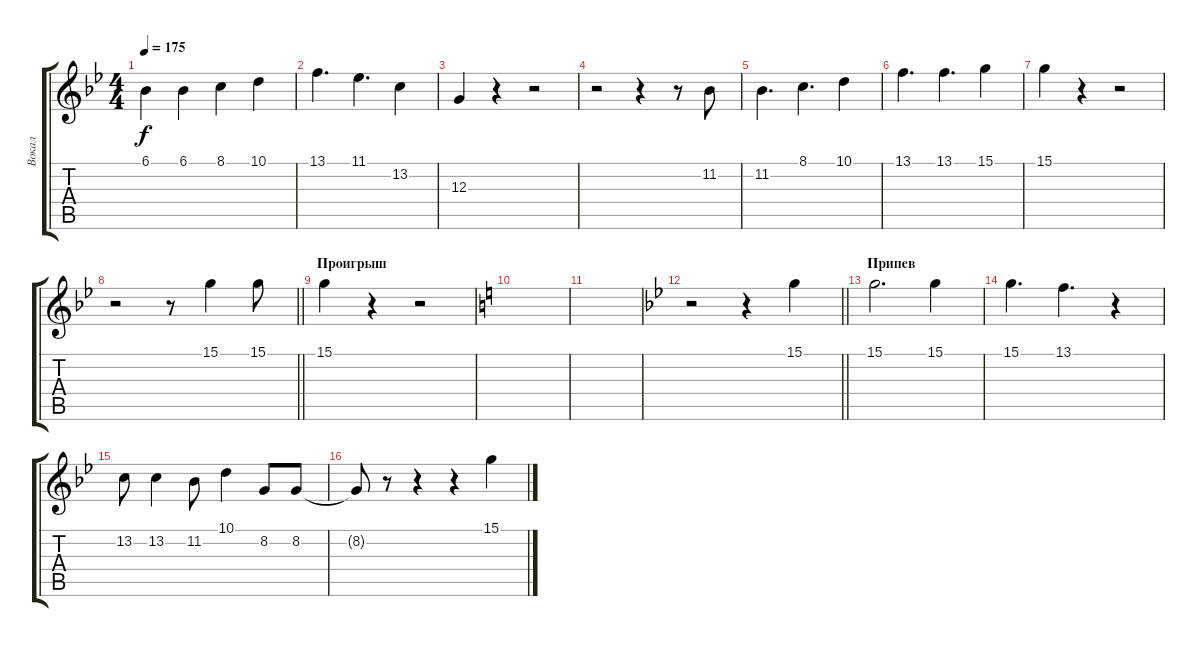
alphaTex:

\track ("Вокал" "Вокал") {instrument flute}
\staff {score tabs}
\tuning (E4 B3 G3 D3 A2 E2) {hide}
\ts (4 4)
\section ("" " ")
\tempo 175
\clef g2
\ks bb
6.1.4{dy f} 6.1.4 8.1.4 10.1.4 |
13.1.4{d} 11.1.4{d} 13.2.4 |
12.3.4 r.4 r.2 |
r.2 r.4 r.8 11.2.8 |
11.2.4{d} 8.1.4{d} 10.1.4 |
13.1.4{d} 13.1.4{d} 15.1.4 |
15.1.4 r.4 r.2 |
\barLineRight lightlight
r.2 r.8 15.1.4 15.1.8 |
\section ("" "Проигрыш")
15.1.4 r.4 r.2 |
\ks c
|
|
\barLineRight lightlight
\ks bb
r.2 r.4 15.1.4 |
\section ("" "Припев")
15.1.2{d} 15.1.4 |
15.1.4{d} 13.1.4{d} r.4 |
13.2.8 13.2.4 11.2.8 10.1.4 8.2.8 8.2.8 |
8.2{t}.8 r.8 r.4 r.4 15.1.4
